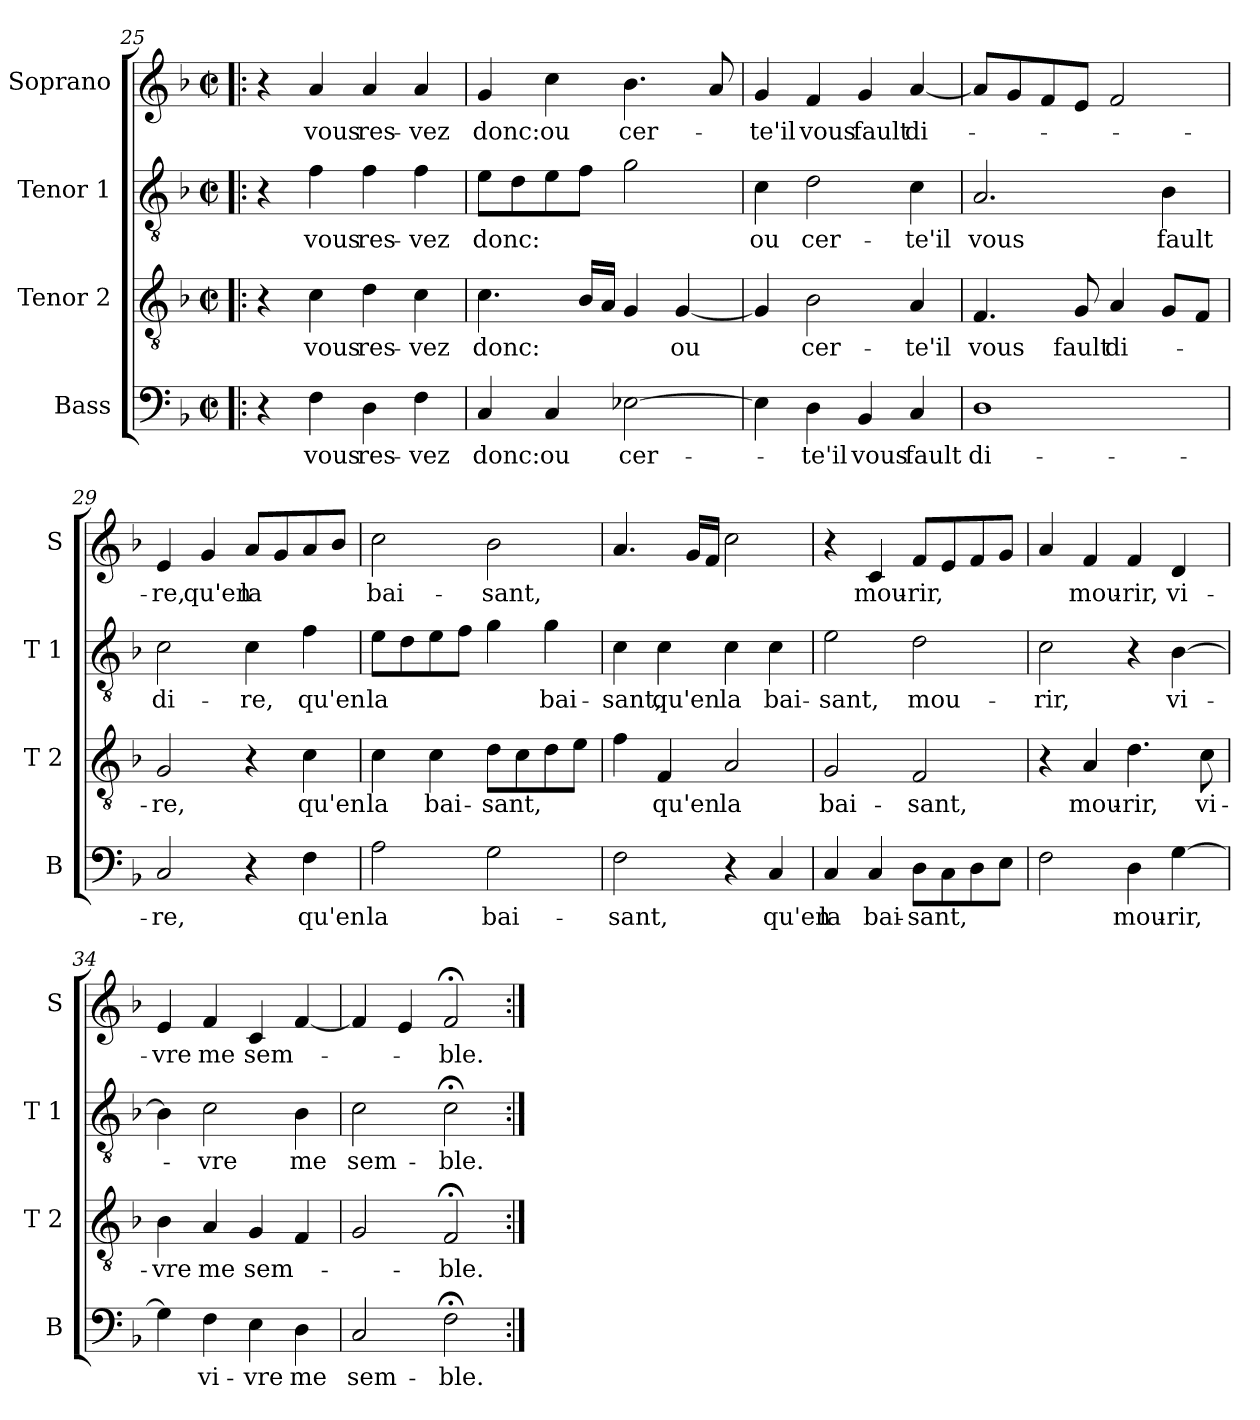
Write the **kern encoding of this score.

**kern	**text	**kern	**text	**kern	**text	**kern	**text
*part4	*part4	*part3	*part3	*part2	*part2	*part1	*part1
*staff4	*staff4	*staff3	*staff3	*staff2	*staff2	*staff1	*staff1
*I"Bass	*	*I"Tenor 2	*	*I"Tenor 1	*	*I"Soprano	*
*I'B	*	*I'T 2	*	*I'T 1	*	*I'S	*
!!LO:PB:g=z
*clefF4	*	*clefGv2	*	*clefGv2	*	*clefG2	*
*k[b-]	*	*k[b-]	*	*k[b-]	*	*k[b-]	*
*F:	*	*F:	*	*F:	*	*F:	*
*M2/2	*	*M2/2	*	*M2/2	*	*M2/2	*
*met(c|)	*	*met(c|)	*	*met(c|)	*	*met(c|)	*
=25!|:	=25!|:	=25!|:	=25!|:	=25!|:	=25!|:	=25!|:	=25!|:
4r	.	4r	.	4r	.	4r	.
!	!LO:LY:b	!	!LO:LY:b	!	!LO:LY:b	!	!LO:LY:b
4F\	vous	4c\	vous	4f\	vous	4a/	vous
!	!LO:LY:b	!	!LO:LY:b	!	!LO:LY:b	!	!LO:LY:b
4D\	res-	4d\	res-	4f\	res-	4a/	res-
!	!LO:LY:b	!	!LO:LY:b	!	!LO:LY:b	!	!LO:LY:b
4F\	-vez	4c\	-vez	4f\	-vez	4a/	-vez
=26	=26	=26	=26	=26	=26	=26	=26
!	!LO:LY:b	!	!LO:LY:b	!	!LO:LY:b	!	!LO:LY:b
4C/	donc:	4.c\	donc:	8e\L	donc:	4g/	donc:
.	.	.	.	8d\	.	.	.
!	!LO:LY:b	!	!	!	!	!	!LO:LY:b
4C/	ou	.	.	8e\	.	4cc\	ou
.	.	16B-/LL	.	8f\J	.	.	.
.	.	16A/JJ	.	.	.	.	.
!	!LO:LY:b	!	!	!	!	!	!LO:LY:b
[2E-X\	cer-	4G/	.	2g\	.	4.b-\	cer-
!	!	!	!LO:LY:b	!	!	!	!
.	.	[4G/	ou	.	.	.	.
.	.	.	.	.	.	8a/	.
=27	=27	=27	=27	=27	=27	=27	=27
!	!	!	!	!	!LO:LY:b	!	!LO:LY:b
4E-\]	.	4G/]	.	4c\	ou	4g/	-te'il
!	!LO:LY:b	!	!LO:LY:b	!	!LO:LY:b	!	!LO:LY:b
4D\	-te'il	2B-\	cer-	2d\	cer-	4f/	vous
!	!LO:LY:b	!	!	!	!	!	!LO:LY:b
4BB-/	vous	.	.	.	.	4g/	fault
!	!LO:LY:b	!	!LO:LY:b	!	!LO:LY:b	!	!LO:LY:b
4C/	fault	4A/	-te'il	4c\	-te'il	[4a/	di-
=28	=28	=28	=28	=28	=28	=28	=28
!	!LO:LY:b	!	!LO:LY:b	!	!LO:LY:b	!	!
1D	di-	4.F/	vous	2.A/	vous	8a/L]	.
.	.	.	.	.	.	8g/	.
.	.	.	.	.	.	8f/	.
!	!	!	!LO:LY:b	!	!	!	!
.	.	8G/	fault	.	.	8e/J	.
!	!	!	!LO:LY:b	!	!	!	!
.	.	4A/	di-	.	.	2f/	.
!	!	!	!	!	!LO:LY:b	!	!
.	.	8G/L	.	4B-\	fault	.	.
.	.	8F/J	.	.	.	.	.
=29	=29	=29	=29	=29	=29	=29	=29
!	!LO:LY:b	!	!LO:LY:b	!	!LO:LY:b	!	!LO:LY:b
2C/	-re,	2G/	-re,	2c\	di-	4e/	-re,
!	!	!	!	!	!	!	!LO:LY:b
.	.	.	.	.	.	4g/	qu'en
!	!	!	!	!	!LO:LY:b	!	!LO:LY:b
4r	.	4r	.	4c\	-re,	8a/L	la
.	.	.	.	.	.	8g/	.
!	!LO:LY:b	!	!LO:LY:b	!	!LO:LY:b	!	!
4F\	qu'en	4c\	qu'en	4f\	qu'en	8a/	.
.	.	.	.	.	.	8b-/J	.
!!LO:LB:g=z
=30	=30	=30	=30	=30	=30	=30	=30
!	!LO:LY:b	!	!LO:LY:b	!	!LO:LY:b	!	!LO:LY:b
2A\	la	4c\	la	8e\L	la	2cc\	bai-
.	.	.	.	8d\	.	.	.
!	!	!	!LO:LY:b	!	!	!	!
.	.	4c\	bai-	8e\	.	.	.
.	.	.	.	8f\J	.	.	.
!	!LO:LY:b	!	!LO:LY:b	!	!	!	!LO:LY:b
2G\	bai-	8d\L	-sant,	4g\	.	2b-\	-sant,
.	.	8c\	.	.	.	.	.
!	!	!	!	!	!LO:LY:b	!	!
.	.	8d\	.	4g\	bai-	.	.
.	.	8e\J	.	.	.	.	.
=31	=31	=31	=31	=31	=31	=31	=31
!	!LO:LY:b	!	!	!	!LO:LY:b	!	!
2F\	-sant,	4f\	.	4c\	-sant,	4.a/	.
!	!	!	!LO:LY:b	!	!LO:LY:b	!	!
.	.	4F/	qu'en	4c\	qu'en	.	.
.	.	.	.	.	.	16g/LL	.
.	.	.	.	.	.	16f/JJ	.
!	!	!	!LO:LY:b	!	!LO:LY:b	!	!
4r	.	2A/	la	4c\	la	2cc\	.
!	!LO:LY:b	!	!	!	!LO:LY:b	!	!
4C/	qu'en	.	.	4c\	bai-	.	.
=32	=32	=32	=32	=32	=32	=32	=32
!	!LO:LY:b	!	!LO:LY:b	!	!LO:LY:b	!	!
4C/	la	2G/	bai-	2e\	-sant,	4r	.
!	!LO:LY:b	!	!	!	!	!	!LO:LY:b
4C/	bai-	.	.	.	.	4c/	mou-
!	!LO:LY:b	!	!LO:LY:b	!	!LO:LY:b	!	!LO:LY:b
8D\L	-sant,	2F/	-sant,	2d\	mou-	8f/L	-rir,
8C\	.	.	.	.	.	8e/	.
8D\	.	.	.	.	.	8f/	.
8E\J	.	.	.	.	.	8g/J	.
=33	=33	=33	=33	=33	=33	=33	=33
!	!	!	!	!	!LO:LY:b	!	!
2F\	.	4r	.	2c\	-rir,	4a/	.
!	!	!	!LO:LY:b	!	!	!	!LO:LY:b
.	.	4A/	mou-	.	.	4f/	mou-
!	!LO:LY:b	!	!LO:LY:b	!	!	!	!LO:LY:b
4D\	mou-	4.d\	-rir,	4r	.	4f/	-rir,
!	!LO:LY:b	!	!	!	!LO:LY:b	!	!LO:LY:b
[4G\	-rir,	.	.	[4B-\	vi-	4d/	vi-
!	!	!	!LO:LY:b	!	!	!	!
.	.	8c\	vi-	.	.	.	.
=34	=34	=34	=34	=34	=34	=34	=34
!	!	!	!LO:LY:b	!	!	!	!LO:LY:b
4G\]	.	4B-\	-vre	4B-\]	.	4e/	-vre
!	!LO:LY:b	!	!LO:LY:b	!	!LO:LY:b	!	!LO:LY:b
4F\	vi-	4A/	me	2c\	-vre	4f/	me
!	!LO:LY:b	!	!LO:LY:b	!	!	!	!LO:LY:b
4E\	-vre	4G/	sem-	.	.	4c/	sem-
!	!LO:LY:b	!	!	!	!LO:LY:b	!	!
4D\	me	4F/	.	4B-\	me	[4f/	.
=35	=35	=35	=35	=35	=35	=35	=35
!	!LO:LY:b	!	!	!	!LO:LY:b	!	!
2C/	sem-	2G/	.	2c\	sem-	4f/]	.
.	.	.	.	.	.	4e/	.
!	!LO:LY:b	!	!LO:LY:b	!	!LO:LY:b	!	!LO:LY:b
2F;<\	-ble.	2F;</	-ble.	2c;<\	-ble.	2f;</	-ble.
=:|!	=:|!	=:|!	=:|!	=:|!	=:|!	=:|!	=:|!
*-	*-	*-	*-	*-	*-	*-	*-
